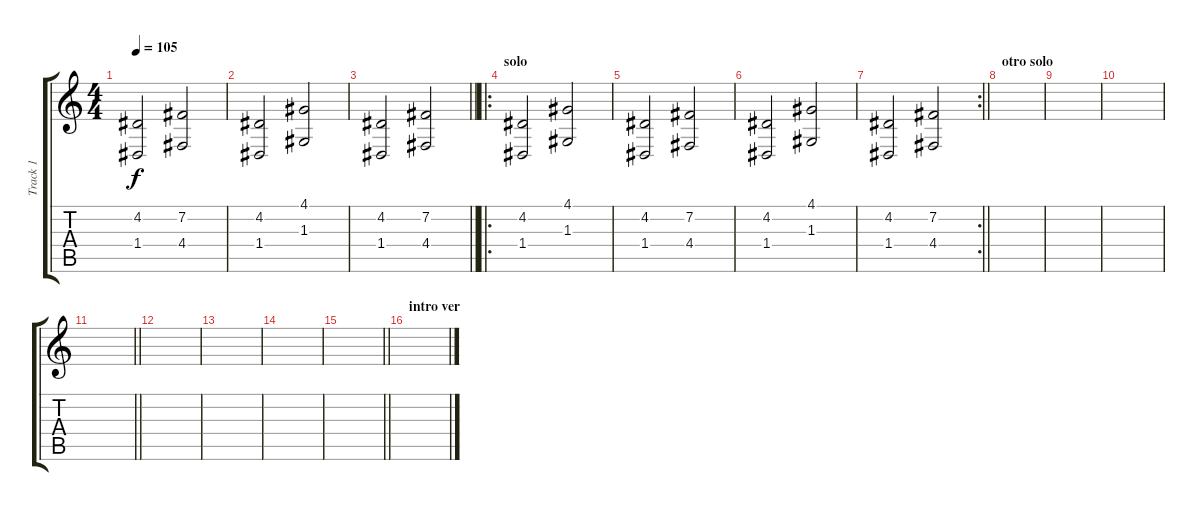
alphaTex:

\track ("Track 1" "Track 1") {instrument accordion}
\staff {score tabs}
\tuning (E4 B3 G3 D3 A2 E2) {hide}
\ts (4 4)
\tempo 105
\clef g2
\ks c
(4.2 1.4).2{dy f} (7.2 4.4).2 |
(4.2 1.4).2 (4.1 1.3).2 |
\barLineRight lightlight
(4.2 1.4).2 (7.2 4.4).2 |
\ro
\section ("" "solo")
(4.2 1.4).2 (4.1 1.3).2 |
(4.2 1.4).2 (7.2 4.4).2 |
(4.2 1.4).2 (4.1 1.3).2 |
\rc 2
\barLineRight lightlight
(4.2 1.4).2 (7.2 4.4).2 |
\section ("" "otro solo")
|
|
|
\barLineRight lightlight
|
|
|
|
\barLineRight lightlight
|
\section ("" "intro ver")
